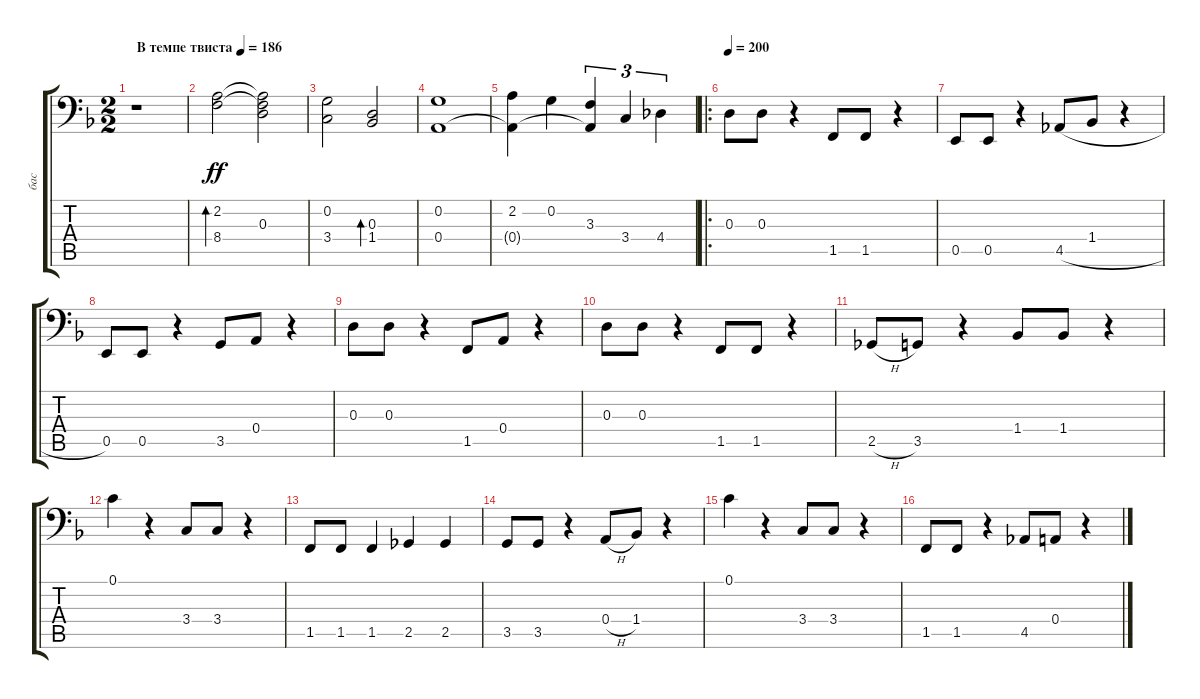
\track ("бас" "бас") {instrument electricbasspick}
\staff {score tabs}
\tuning (C3 G2 D2 A1 E1 B0) {hide}
\ts (2 2)
\tempo (186 "В темпе твиста")
\clef f4
\ks dminor
r.1{dy ff instrument electricbasspick} |
(2.2 8.4).2{bd 60} (2.2{t} 0.3 8.4{t}).2 |
(0.2 3.4).2 (0.3 1.4).2{bd 60} |
(0.2 0.4).1 |
(2.2 0.4{t}).4 0.2.4 (3.3 0.4{t}).4{tu (3 2)} 3.4.4{tu (3 2)} 4.4.4{tu (3 2)} |
\ro
\tempo 200
0.3.8 0.3.8 r.4 1.5.8 1.5.8 r.4 |
0.5.8 0.5.8 r.4 4.5{h}.8 1.4.8 r.4 |
0.5.8 0.5.8 r.4 3.5.8 0.4.8 r.4 |
0.3.8 0.3.8 r.4 1.5.8 0.4.8 r.4 |
0.3.8 0.3.8 r.4 1.5.8 1.5.8 r.4 |
2.5{h}.8 3.5.8 r.4 1.4.8 1.4.8 r.4 |
0.1.4 r.4 3.4.8 3.4.8 r.4 |
1.5.8 1.5.8 1.5.4 2.5.4 2.5.4 |
3.5.8 3.5.8 r.4 0.4{h}.8 1.4.8 r.4 |
0.1.4 r.4 3.4.8 3.4.8 r.4 |
1.5.8 1.5.8 r.4 4.5.8 0.4.8 r.4
